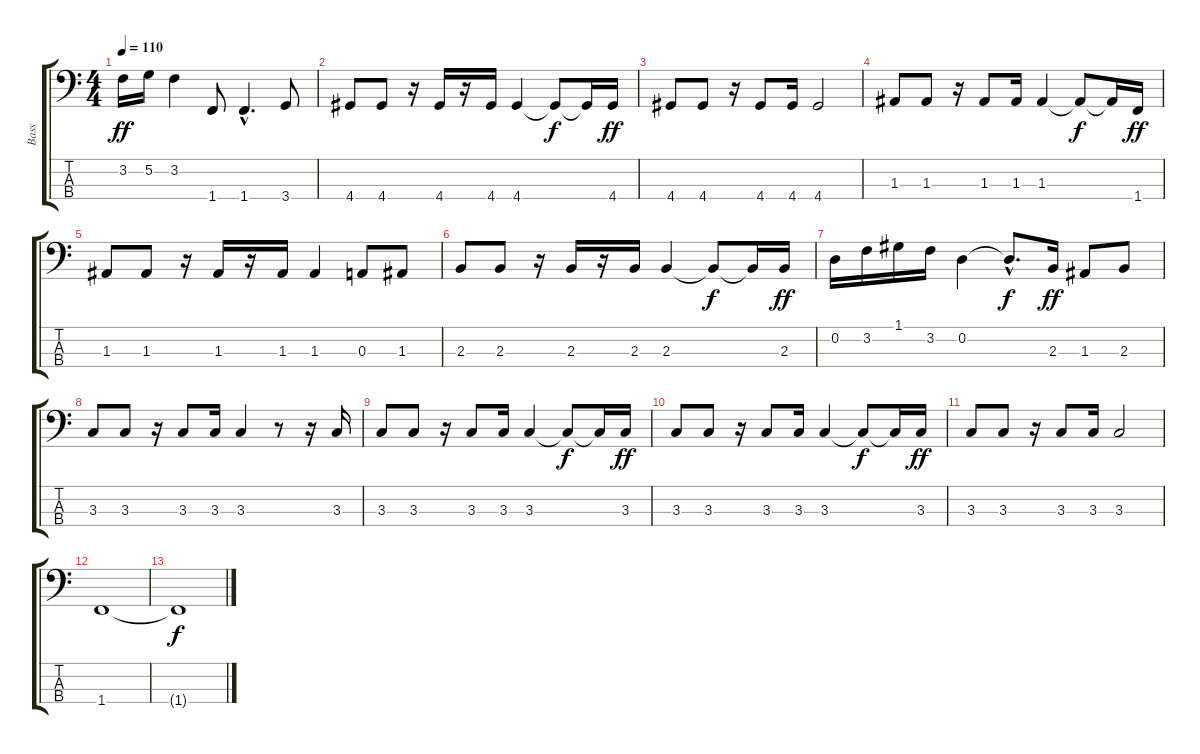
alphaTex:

\track ("Bass" "Bass") {instrument electricbassfinger}
\staff {score tabs}
\tuning (G2 D2 A1 E1) {hide}
\ts (4 4)
\tempo 110
\clef f4
\ks c
3.2.16{dy ff} 5.2.16 3.2.4 1.4.8 1.4{hac}.4{d} 3.4.8 |
4.4.8 4.4.8 r.16 4.4.16 r.16 4.4.16 4.4.4 4.4{t}.8{dy f} 4.4{t}.16 4.4.16{dy ff} |
4.4.8 4.4.8 r.16 4.4.8 4.4.16 4.4.2 |
1.3.8 1.3.8 r.16 1.3.8 1.3.16 1.3.4 1.3{t}.8{dy f} 1.3{t}.16 1.4.16{dy ff} |
1.3.8 1.3.8 r.16 1.3.16 r.16 1.3.16 1.3.4 0.3.8 1.3.8 |
2.3.8 2.3.8 r.16 2.3.16 r.16 2.3.16 2.3.4 2.3{t}.8{dy f} 2.3{t}.16 2.3.16{dy ff} |
0.2.16 3.2.16 1.1.16 3.2.16 0.2.4 0.2{hac t}.8{d dy f} 2.3.16{dy ff} 1.3.8 2.3.8 |
3.3.8 3.3.8 r.16 3.3.8 3.3.16 3.3.4 r.8 r.16 3.3.16 |
3.3.8 3.3.8 r.16 3.3.8 3.3.16 3.3.4 3.3{t}.8{dy f} 3.3{t}.16 3.3.16{dy ff} |
3.3.8 3.3.8 r.16 3.3.8 3.3.16 3.3.4 3.3{t}.8{dy f} 3.3{t}.16 3.3.16{dy ff} |
3.3.8 3.3.8 r.16 3.3.8 3.3.16 3.3.2 |
1.4.1 |
1.4{t}.1{dy f}
